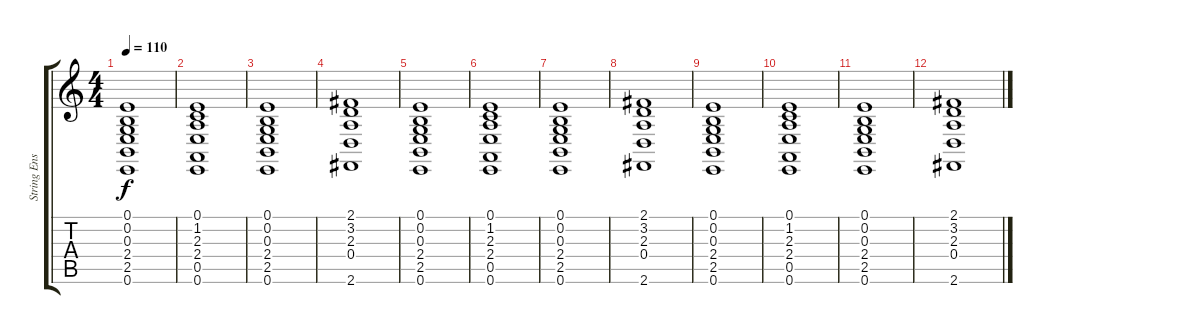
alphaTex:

\track ("String Ensemble" "String Ens") {instrument stringensemble2}
\staff {score tabs}
\tuning (E4 B3 G3 D3 A2 E2) {hide}
\ts (4 4)
\tempo 110
\clef g2
\ks c
(0.1 0.2 0.3 2.4 2.5 0.6).1{dy f} |
(0.1 1.2 2.3 2.4 0.5 0.6).1 |
(0.1 0.2 0.3 2.4 2.5 0.6).1 |
(2.1 3.2 2.3 0.4 2.6).1 |
(0.1 0.2 0.3 2.4 2.5 0.6).1 |
(0.1 1.2 2.3 2.4 0.5 0.6).1 |
(0.1 0.2 0.3 2.4 2.5 0.6).1 |
(2.1 3.2 2.3 0.4 2.6).1 |
(0.1 0.2 0.3 2.4 2.5 0.6).1 |
(0.1 1.2 2.3 2.4 0.5 0.6).1 |
(0.1 0.2 0.3 2.4 2.5 0.6).1 |
(2.1 3.2 2.3 0.4 2.6).1
